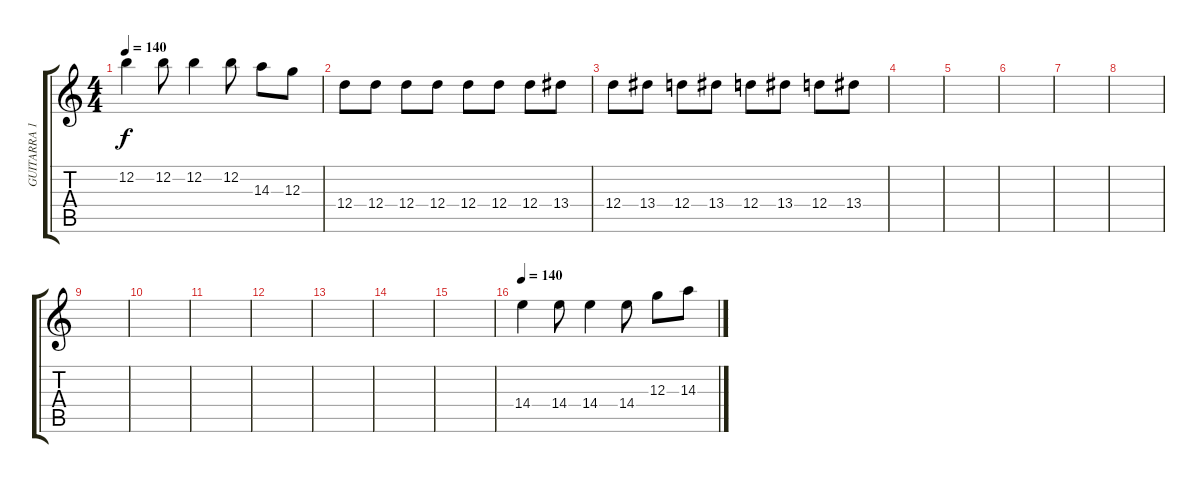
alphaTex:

\track ("GUITARRA 1" "GUITARRA 1") {instrument overdrivenguitar}
\staff {score tabs}
\tuning (E4 B3 G3 D3 A2 E2) {hide}
\ts (4 4)
\tempo 140
\clef g2
\ks c
12.2.4{dy f} 12.2.8 12.2.4 12.2.8 14.3.8 12.3.8 |
12.4.8 12.4.8 12.4.8 12.4.8 12.4.8 12.4.8 12.4.8 13.4.8 |
12.4.8 13.4.8 12.4.8 13.4.8 12.4.8 13.4.8 12.4.8 13.4.8 |
|
|
|
|
|
|
|
|
|
|
|
|
\tempo 140
14.4.4 14.4.8 14.4.4 14.4.8 12.3.8 14.3.8
